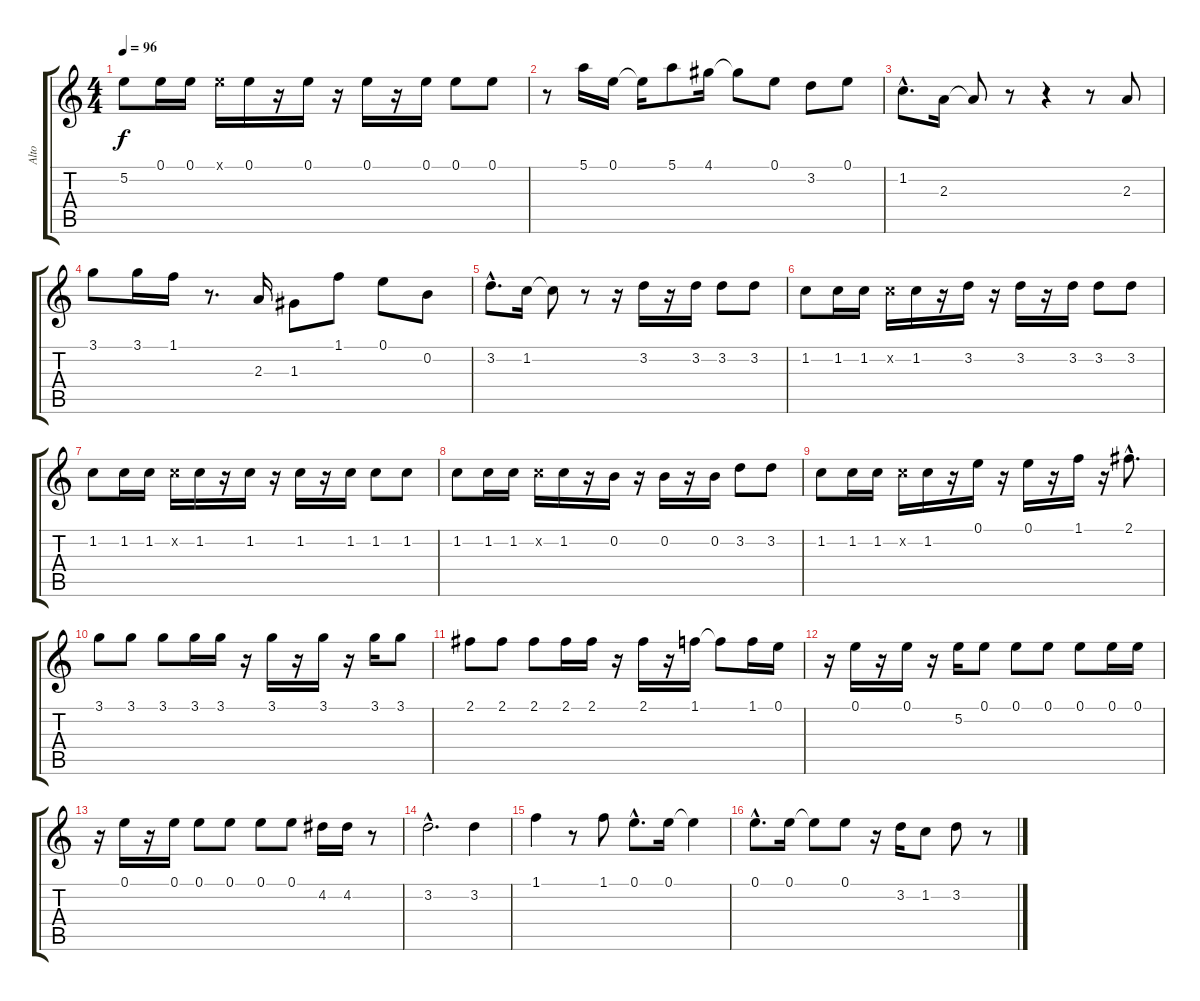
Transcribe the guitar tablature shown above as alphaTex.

\track ("Alto" "Alto") {instrument acousticguitarnylon}
\staff {score tabs}
\tuning (E4 B3 G3 D3 A2 E2) {hide}
\ts (4 4)
\tempo 96
\clef g2
\ks c
5.2.8{dy f} 0.1.16 0.1.16 0.1{x}.16 0.1.16 r.16 0.1.16 r.16 0.1.16 r.16 0.1.16 0.1.8 0.1.8 |
r.8 5.1.16 0.1.16 0.1{t}.16 5.1.8 4.1.16 4.1{t}.8 0.1.8 3.2.8 0.1.8 |
1.2{hac}.8{d} 2.3.16 2.3{t}.8 r.8 r.4 r.8 2.3.8 |
3.1.8 3.1.16 1.1.16 r.8{d} 2.3.16 1.3.8 1.1.8 0.1.8 0.2.8 |
3.2{hac}.8{d} 1.2.16 1.2{t}.8 r.8 r.16 3.2.16 r.16 3.2.16 3.2.8 3.2.8 |
1.2.8 1.2.16 1.2.16 1.2{x}.16 1.2.16 r.16 3.2.16 r.16 3.2.16 r.16 3.2.16 3.2.8 3.2.8 |
1.2.8 1.2.16 1.2.16 1.2{x}.16 1.2.16 r.16 1.2.16 r.16 1.2.16 r.16 1.2.16 1.2.8 1.2.8 |
1.2.8 1.2.16 1.2.16 1.2{x}.16 1.2.16 r.16 0.2.16 r.16 0.2.16 r.16 0.2.16 3.2.8 3.2.8 |
1.2.8 1.2.16 1.2.16 1.2{x}.16 1.2.16 r.16 0.1.16 r.16 0.1.16 r.16 1.1.16 r.16 2.1{hac}.8{d} |
3.1.8 3.1.8 3.1.8 3.1.16 3.1.16 r.16 3.1.16 r.16 3.1.16 r.16 3.1.16 3.1.8 |
2.1.8 2.1.8 2.1.8 2.1.16 2.1.16 r.16 2.1.16 r.16 1.1.16 1.1{t}.8 1.1.16 0.1.16 |
r.16 0.1.16 r.16 0.1.16 r.16 5.2.16 0.1.8 0.1.8 0.1.8 0.1.8 0.1.16 0.1.16 |
r.16 0.1.16 r.16 0.1.16 0.1.8 0.1.8 0.1.8 0.1.8 4.2.16 4.2.16 r.8 |
3.2{hac}.2{d} 3.2.4 |
1.1.4 r.8 1.1.8 0.1{hac}.8{d} 0.1.16 0.1{t}.4 |
0.1{hac}.8{d} 0.1.16 0.1{t}.8 0.1.8 r.16 3.2.16 1.2.8 3.2.8 r.8
